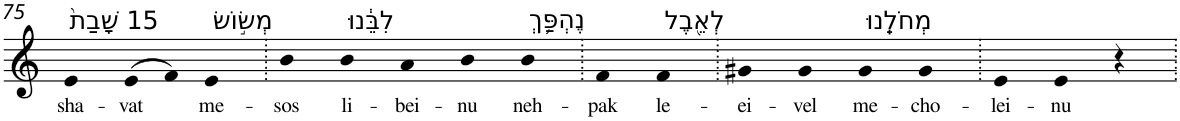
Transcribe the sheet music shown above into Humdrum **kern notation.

**kern	**text
*part1	*part1
*staff1	*staff1
*I"Piano	*
*I'Pno	*
!!LO:PB:g=z
*clefG2	*
*k[]	*
=75	=75
!LO:TX:a:t=15 שָׁבַת֙	!
!	!LO:LY:b
4e	sha-
!	!LO:LY:b
(>8e	-vat
8f)	.
!LO:TX:a:t=מְשׂ֣וֹשׂ	!
!	!LO:LY:b
4e	me-
=76.	=76.
!	!LO:LY:b
4b	-sos
!LO:TX:a:t=לִבֵּ֔נוּ	!
!	!LO:LY:b
4b	li-
!	!LO:LY:b
4a	-bei-
!	!LO:LY:b
4b	-nu
!LO:TX:a:t=נֶהְפַּ֥ךְ	!
!	!LO:LY:b
4b	neh-
=77.	=77.
!	!LO:LY:b
4f	-pak
!LO:TX:a:t=לְאֵ֖בֶל	!
!	!LO:LY:b
4f	le-
=78.	=78.
!	!LO:LY:b
4g#X	-ei-
!	!LO:LY:b
4g#	-vel
!LO:TX:a:t=מְחֹלֵֽנוּ	!
!	!LO:LY:b
4g#	me-
!	!LO:LY:b
4g#	-cho-
=79.	=79.
!	!LO:LY:b
4e	-lei-
!	!LO:LY:b
4e	-nu
4r	.
=.	=.
*-	*-
